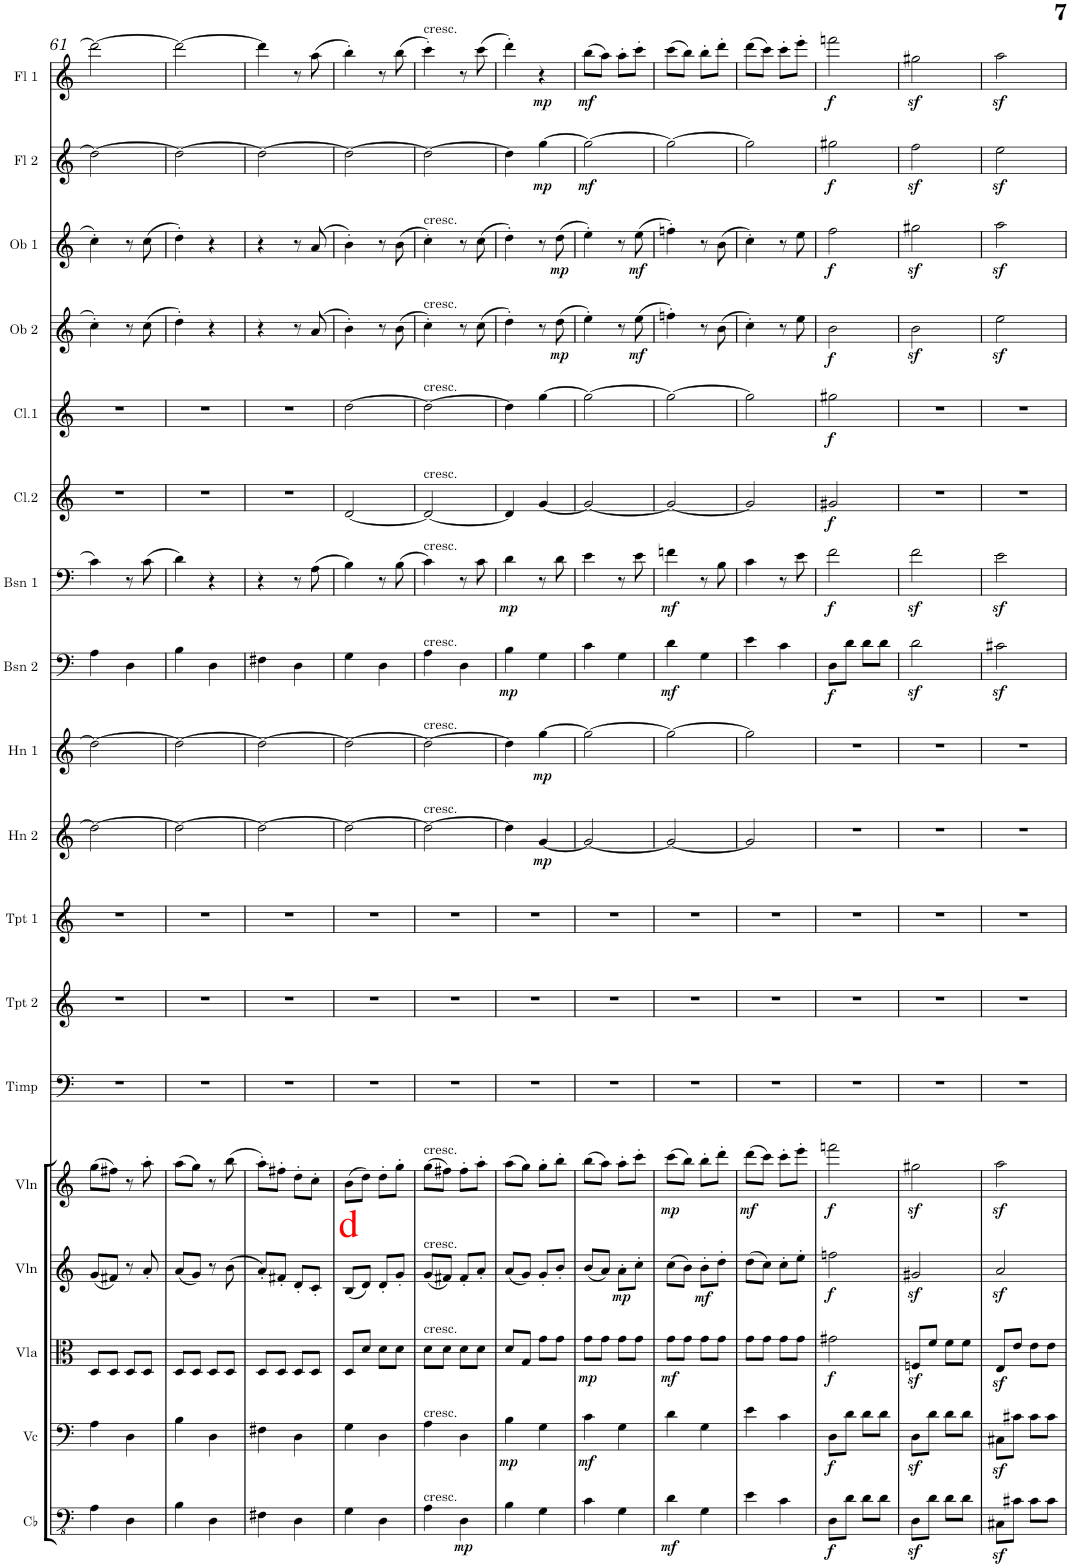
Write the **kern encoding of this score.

**kern	**dynam	**kern	**dynam	**kern	**dynam	**kern	**dynam	**kern	**text	**dynam	**kern	**kern	**kern	**kern	**dynam	**kern	**dynam	**kern	**dynam	**kern	**dynam	**kern	**dynam	**kern	**dynam	**kern	**dynam	**kern	**dynam	**kern	**dynam	**kern	**dynam
*part18	*part18	*part17	*part17	*part16	*part16	*part15	*part15	*part14	*part14	*part14	*part13	*part12	*part11	*part10	*part10	*part9	*part9	*part8	*part8	*part7	*part7	*part6	*part6	*part5	*part5	*part4	*part4	*part3	*part3	*part2	*part2	*part1	*part1
*staff18	*staff18	*staff17	*staff17	*staff16	*staff16	*staff15	*staff15	*staff14	*staff14	*staff14	*staff13	*staff12	*staff11	*staff10	*staff10	*staff9	*staff9	*staff8	*staff8	*staff7	*staff7	*staff6	*staff6	*staff5	*staff5	*staff4	*staff4	*staff3	*staff3	*staff2	*staff2	*staff1	*staff1
*I"Contrabass	*	*I"Violoncello	*	*I"Viola	*	*I"Violin	*	*I"Violin	*	*	*I"Timpani	*I"C Trumpet 2	*I"C Trumpet 1	*I"C Horn 2	*	*I"C Horn 1	*	*I"Bassoon 2	*	*I"Bassoon 1	*	*I"C Clarinet 2	*	*I"C Clarinet 1	*	*I"Oboe 2	*	*I"Oboe 1	*	*I"Flute 2	*	*I"Flute 1	*
*I'Cb	*	*I'Vc	*	*I'Vla	*	*I'Vln	*	*I'Vln	*	*	*I'Timp	*I'Tpt 2	*I'Tpt 1	*I'Hn 2	*	*I'Hn 1	*	*I'Bsn 2	*	*I'Bsn 1	*	*I'Cl.2	*	*I'Cl.1	*	*I'Ob 2	*	*I'Ob 1	*	*I'Fl 2	*	*I'Fl 1	*
!!LO:PB:g=z
*clefFv4	*	*clefF4	*	*clefC3	*	*clefG2	*	*clefG2	*	*	*clefF4	*clefG2	*clefG2	*clefG2	*	*clefG2	*	*clefF4	*	*clefF4	*	*clefG2	*	*clefG2	*	*clefG2	*	*clefG2	*	*clefG2	*	*clefG2	*
*	*	*	*	*	*	*	*	*	*	*	*	*	*	*Trd7c12	*	*Trd7c12	*	*	*	*	*	*Trd1c2	*	*Trd1c2	*	*	*	*	*	*	*	*	*
*k[]	*	*k[]	*	*k[]	*	*k[]	*	*k[]	*	*	*k[]	*k[]	*k[]	*k[]	*	*k[]	*	*k[]	*	*k[]	*	*k[]	*	*k[]	*	*k[]	*	*k[]	*	*k[]	*	*k[]	*
*M2/4	*	*M2/4	*	*M2/4	*	*M2/4	*	*M2/4	*	*	*M2/4	*M2/4	*M2/4	*M2/4	*	*M2/4	*	*M2/4	*	*M2/4	*	*M2/4	*	*M2/4	*	*M2/4	*	*M2/4	*	*M2/4	*	*M2/4	*
=61	=61	=61	=61	=61	=61	=61	=61	=61	=61	=61	=61	=61	=61	=61	=61	=61	=61	=61	=61	=61	=61	=61	=61	=61	=61	=61	=61	=61	=61	=61	=61	=61	=61
4AA\	.	4A\	.	8D/L	.	(8g/L	.	(8gg\L	.	.	2r	2r	2r	2dd\_	.	2dd\_	.	4A\	.	4c\	.	2r	.	2r	.	4cc'\	.	4cc'\	.	2dd\_	.	2ddd\_	.
.	.	.	.	8D/J	.	8f#X/J)	.	8ff#X\J)	.	.	.	.	.	.	.	.	.	.	.	.	.	.	.	.	.	.	.	.	.	.	.	.	.
4DD\	.	4D\	.	8D/L	.	8r	.	8r	.	.	.	.	.	.	.	.	.	4D\	.	8r	.	.	.	.	.	8r	.	8r	.	.	.	.	.
.	.	.	.	8D/J	.	8a'/	.	8aa'\	.	.	.	.	.	.	.	.	.	.	.	(8c\	.	.	.	.	.	(8cc\	.	(8cc\	.	.	.	.	.
=62	=62	=62	=62	=62	=62	=62	=62	=62	=62	=62	=62	=62	=62	=62	=62	=62	=62	=62	=62	=62	=62	=62	=62	=62	=62	=62	=62	=62	=62	=62	=62	=62	=62
4BB\	.	4B\	.	8D/L	.	(8a/L	.	(8aa\L	.	.	2r	2r	2r	2dd\_	.	2dd\_	.	4B\	.	4d\)	.	2r	.	2r	.	4dd'\)	.	4dd'\)	.	2dd\_	.	2ddd\_	.
.	.	.	.	8D/J	.	8g/J)	.	8gg\J)	.	.	.	.	.	.	.	.	.	.	.	.	.	.	.	.	.	.	.	.	.	.	.	.	.
4DD\	.	4D\	.	8D/L	.	8r	.	8r	.	.	.	.	.	.	.	.	.	4D\	.	4r	.	.	.	.	.	4r	.	4r	.	.	.	.	.
.	.	.	.	8D/J	.	(8b\	.	(8bb\	.	.	.	.	.	.	.	.	.	.	.	.	.	.	.	.	.	.	.	.	.	.	.	.	.
=63	=63	=63	=63	=63	=63	=63	=63	=63	=63	=63	=63	=63	=63	=63	=63	=63	=63	=63	=63	=63	=63	=63	=63	=63	=63	=63	=63	=63	=63	=63	=63	=63	=63
4FF#X\	.	4F#X\	.	8D/L	.	8a'/L)	.	8aa'\L)	.	.	2r	2r	2r	2dd\_	.	2dd\_	.	4F#X\	.	4r	.	2r	.	2r	.	4r	.	4r	.	2dd\_	.	4ddd\]	.
.	.	.	.	8D/J	.	8f#X'/J	.	8ff#X'\J	.	.	.	.	.	.	.	.	.	.	.	.	.	.	.	.	.	.	.	.	.	.	.	.	.
4DD\	.	4D\	.	8D/L	.	8d'/L	.	8dd'\L	.	.	.	.	.	.	.	.	.	4D\	.	8r	.	.	.	.	.	8r	.	8r	.	.	.	8r	.
.	.	.	.	8D/J	.	8c'/J	.	8cc'\J	.	.	.	.	.	.	.	.	.	.	.	(8A\	.	.	.	.	.	(8a/	.	(8a/	.	.	.	(8aa\	.
=64	=64	=64	=64	=64	=64	=64	=64	=64	=64	=64	=64	=64	=64	=64	=64	=64	=64	=64	=64	=64	=64	=64	=64	=64	=64	=64	=64	=64	=64	=64	=64	=64	=64
!	!	!	!	!	!	!	!	!	!LO:LY:b:color=#FF0000	!	!	!	!	!	!	!	!	!	!	!	!	!	!	!	!	!	!	!	!	!	!	!	!
4GG\	.	4G\	.	8D/L	.	(8B/L	.	(8b\L	d	.	2r	2r	2r	2dd\_	.	2dd\_	.	4G\	.	4B\)	.	[2d/	.	[2dd\	.	4b'\)	.	4b'\)	.	2dd\_	.	4bb'\)	.
.	.	.	.	8d/J	.	8d/J)	.	8dd\J)	.	.	.	.	.	.	.	.	.	.	.	.	.	.	.	.	.	.	.	.	.	.	.	.	.
4DD\	.	4D\	.	8d\L	.	8d'/L	.	8dd'\L	.	.	.	.	.	.	.	.	.	4D\	.	8r	.	.	.	.	.	8r	.	8r	.	.	.	8r	.
.	.	.	.	8d\J	.	8g'/J	.	8gg'\J	.	.	.	.	.	.	.	.	.	.	.	(8B\	.	.	.	.	.	(8b\	.	(8b\	.	.	.	(8bb\	.
=65	=65	=65	=65	=65	=65	=65	=65	=65	=65	=65	=65	=65	=65	=65	=65	=65	=65	=65	=65	=65	=65	=65	=65	=65	=65	=65	=65	=65	=65	=65	=65	=65	=65
!	!	!	!	!	!	!	!	!	!	!	!	!	!	!	!	!	!	!	!	!	!	!	!	!	!	!	!	!	!	!	!	!LO:TX:a:t=cresc.	!
!	!	!	!	!	!	!	!	!	!	!	!	!	!	!	!	!	!	!	!	!	!	!	!	!	!	!	!	!LO:TX:a:t=cresc.	!	!	!	!	!
!	!	!	!	!	!	!	!	!	!	!	!	!	!	!	!	!	!	!	!	!	!	!	!	!	!	!LO:TX:a:t=cresc.	!	!	!	!	!	!	!
!	!	!	!	!	!	!	!	!	!	!	!	!	!	!	!	!	!	!	!	!	!	!	!	!LO:TX:a:t=cresc.	!	!	!	!	!	!	!	!	!
!	!	!	!	!	!	!	!	!	!	!	!	!	!	!	!	!	!	!	!	!	!	!LO:TX:a:t=cresc.	!	!	!	!	!	!	!	!	!	!	!
!	!	!	!	!	!	!	!	!	!	!	!	!	!	!	!	!	!	!	!	!LO:TX:a:t=cresc.	!	!	!	!	!	!	!	!	!	!	!	!	!
!	!	!	!	!	!	!	!	!	!	!	!	!	!	!	!	!	!	!LO:TX:a:t=cresc.	!	!	!	!	!	!	!	!	!	!	!	!	!	!	!
!	!	!	!	!	!	!	!	!	!	!	!	!	!	!	!	!LO:TX:a:t=cresc.	!	!	!	!	!	!	!	!	!	!	!	!	!	!	!	!	!
!	!	!	!	!	!	!	!	!	!	!	!	!	!	!LO:TX:a:t=cresc.	!	!	!	!	!	!	!	!	!	!	!	!	!	!	!	!	!	!	!
!	!	!	!	!	!	!	!	!LO:TX:a:t=cresc.	!	!	!	!	!	!	!	!	!	!	!	!	!	!	!	!	!	!	!	!	!	!	!	!	!
!	!	!	!	!	!	!LO:TX:a:t=cresc.	!	!	!	!	!	!	!	!	!	!	!	!	!	!	!	!	!	!	!	!	!	!	!	!	!	!	!
!	!	!	!	!LO:TX:a:t=cresc.	!	!	!	!	!	!	!	!	!	!	!	!	!	!	!	!	!	!	!	!	!	!	!	!	!	!	!	!	!
!	!	!LO:TX:a:t=cresc.	!	!	!	!	!	!	!	!	!	!	!	!	!	!	!	!	!	!	!	!	!	!	!	!	!	!	!	!	!	!	!
!LO:TX:a:t=cresc.	!	!	!	!	!	!	!	!	!	!	!	!	!	!	!	!	!	!	!	!	!	!	!	!	!	!	!	!	!	!	!	!	!
4AA\	.	4A\	.	8d\L	.	(8g/L	.	(8gg\L	.	.	2r	2r	2r	2dd\_	.	2dd\_	.	4A\	.	4c\)	.	2d/_	.	2dd\_	.	4cc'\)	.	4cc'\)	.	2dd\_	.	4ccc'\)	.
.	.	.	.	8d\J	.	8f#X/J)	.	8ff#X\J)	.	.	.	.	.	.	.	.	.	.	.	.	.	.	.	.	.	.	.	.	.	.	.	.	.
!	!LO:DY:b	!	!	!	!	!	!	!	!	!	!	!	!	!	!	!	!	!	!	!	!	!	!	!	!	!	!	!	!	!	!	!	!
4DD\	mp	4D\	.	8d\L	.	8f#'/L	.	8ff#'\L	.	.	.	.	.	.	.	.	.	4D\	.	8r	.	.	.	.	.	8r	.	8r	.	.	.	8r	.
.	.	.	.	8d\J	.	8a'/J	.	8aa'\J	.	.	.	.	.	.	.	.	.	.	.	8c\	.	.	.	.	.	(8cc\	.	(8cc\	.	.	.	(8ccc\	.
=66	=66	=66	=66	=66	=66	=66	=66	=66	=66	=66	=66	=66	=66	=66	=66	=66	=66	=66	=66	=66	=66	=66	=66	=66	=66	=66	=66	=66	=66	=66	=66	=66	=66
!	!	!	!LO:DY:b	!	!	!	!	!	!	!	!	!	!	!	!	!	!	!	!LO:DY:b	!	!LO:DY:b	!	!	!	!	!	!	!	!	!	!	!	!
4BB\	.	4B\	mp	8d/L	.	(8a/L	.	(8aa\L	.	.	2r	2r	2r	4dd\]	.	4dd\]	.	4B\	mp	4d\	mp	4d/]	.	4dd\]	.	4dd'\)	.	4dd'\)	.	4dd\]	.	4ddd'\)	.
.	.	.	.	8G/J	.	8g/J)	.	8gg\J)	.	.	.	.	.	.	.	.	.	.	.	.	.	.	.	.	.	.	.	.	.	.	.	.	.
!	!	!	!	!	!	!	!	!	!	!	!	!	!	!	!LO:DY:b	!	!LO:DY:b	!	!	!	!	!	!	!	!	!	!	!	!	!	!LO:DY:b	!	!LO:DY:b
4GG\	.	4G\	.	8g\L	.	8g'/L	.	8gg'\L	.	.	.	.	.	[4g/	mp	[4gg\	mp	4G\	.	8r	.	[4g/	.	[4gg\	.	8r	.	8r	.	[4gg\	mp	4r	mp
!	!	!	!	!	!	!	!	!	!	!	!	!	!	!	!	!	!	!	!	!	!	!	!	!	!	!	!LO:DY:b	!	!LO:DY:b	!	!	!	!
.	.	.	.	8g\J	.	8b'/J	.	8bb'\J	.	.	.	.	.	.	.	.	.	.	.	8d\	.	.	.	.	.	(8dd\	mp	(8dd\	mp	.	.	.	.
=67	=67	=67	=67	=67	=67	=67	=67	=67	=67	=67	=67	=67	=67	=67	=67	=67	=67	=67	=67	=67	=67	=67	=67	=67	=67	=67	=67	=67	=67	=67	=67	=67	=67
!	!	!	!LO:DY:b	!	!LO:DY:b	!	!	!	!	!	!	!	!	!	!	!	!	!	!	!	!	!	!	!	!	!	!	!	!	!	!LO:DY:b	!	!LO:DY:b
4C\	.	4c\	mf	8g\L	mp	(8b/L	.	(8bb\L	.	.	2r	2r	2r	2g/_	.	2gg\_	.	4c\	.	4e\	.	2g/_	.	2gg\_	.	4ee'\)	.	4ee'\)	.	2gg\_	mf	(8bb\L	mf
.	.	.	.	8g\J	.	8a/J)	.	8aa\J)	.	.	.	.	.	.	.	.	.	.	.	.	.	.	.	.	.	.	.	.	.	.	.	8aa\J)	.
!	!	!	!	!	!	!	!LO:DY:b	!	!	!	!	!	!	!	!	!	!	!	!	!	!	!	!	!	!	!	!	!	!	!	!	!	!
4GG\	.	4G\	.	8g\L	.	8a'\L	mp	8aa'\L	.	.	.	.	.	.	.	.	.	4G\	.	8r	.	.	.	.	.	8r	.	8r	.	.	.	8aa'\L	.
!	!	!	!	!	!	!	!	!	!	!	!	!	!	!	!	!	!	!	!	!	!	!	!	!	!	!	!LO:DY:b	!	!LO:DY:b	!	!	!	!
.	.	.	.	8g\J	.	8cc'\J	.	8ccc'\J	.	.	.	.	.	.	.	.	.	.	.	8e\	.	.	.	.	.	(8ee\	mf	(8ee\	mf	.	.	8ccc'\J	.
=68	=68	=68	=68	=68	=68	=68	=68	=68	=68	=68	=68	=68	=68	=68	=68	=68	=68	=68	=68	=68	=68	=68	=68	=68	=68	=68	=68	=68	=68	=68	=68	=68	=68
!	!LO:DY:b	!	!	!	!LO:DY:b	!	!	!	!	!LO:DY:b	!	!	!	!	!	!	!	!	!LO:DY:b	!	!LO:DY:b	!	!	!	!	!	!	!	!	!	!	!	!
4D\	mf	4d\	.	8g\L	mf	(8cc\L	.	(8ccc\L	.	mp	2r	2r	2r	2g/_	.	2gg\_	.	4d\	mf	4fn\	mf	2g/_	.	2gg\_	.	4ffn'\)	.	4ffn'\)	.	2gg\_	.	(8ccc\L	.
.	.	.	.	8g\J	.	8b\J)	.	8bb\J)	.	.	.	.	.	.	.	.	.	.	.	.	.	.	.	.	.	.	.	.	.	.	.	8bb\J)	.
!	!	!	!	!	!	!	!LO:DY:b	!	!	!	!	!	!	!	!	!	!	!	!	!	!	!	!	!	!	!	!	!	!	!	!	!	!
4GG\	.	4G\	.	8g\L	.	8b'\L	mf	8bb'\L	.	.	.	.	.	.	.	.	.	4G\	.	8r	.	.	.	.	.	8r	.	8r	.	.	.	8bb'\L	.
.	.	.	.	8g\J	.	8dd'\J	.	8ddd'\J	.	.	.	.	.	.	.	.	.	.	.	8B\	.	.	.	.	.	(8b\	.	(8b\	.	.	.	8ddd'\J	.
=69	=69	=69	=69	=69	=69	=69	=69	=69	=69	=69	=69	=69	=69	=69	=69	=69	=69	=69	=69	=69	=69	=69	=69	=69	=69	=69	=69	=69	=69	=69	=69	=69	=69
!	!	!	!	!	!	!	!	!	!	!LO:DY:b	!	!	!	!	!	!	!	!	!	!	!	!	!	!	!	!	!	!	!	!	!	!	!
4E\	.	4e\	.	8g\L	.	(8dd\L	.	(8ddd\L	.	mf	2r	2r	2r	2g/]	.	2gg\]	.	4e\	.	4c\	.	2g/]	.	2gg\]	.	4cc'\)	.	4cc'\)	.	2gg\]	.	(8ddd\L	.
.	.	.	.	8g\J	.	8cc\J)	.	8ccc\J)	.	.	.	.	.	.	.	.	.	.	.	.	.	.	.	.	.	.	.	.	.	.	.	8ccc\J)	.
4C\	.	4c\	.	8g\L	.	8cc'\L	.	8ccc'\L	.	.	.	.	.	.	.	.	.	4c\	.	8r	.	.	.	.	.	8r	.	8r	.	.	.	8ccc'\L	.
.	.	.	.	8g\J	.	8ee'\J	.	8eee'\J	.	.	.	.	.	.	.	.	.	.	.	8e\	.	.	.	.	.	8ee\	.	8ee\	.	.	.	8eee'\J	.
=70	=70	=70	=70	=70	=70	=70	=70	=70	=70	=70	=70	=70	=70	=70	=70	=70	=70	=70	=70	=70	=70	=70	=70	=70	=70	=70	=70	=70	=70	=70	=70	=70	=70
!	!LO:DY:b	!	!LO:DY:b	!	!LO:DY:b	!	!LO:DY:b	!	!	!LO:DY:b	!	!	!	!	!	!	!	!	!LO:DY:b	!	!LO:DY:b	!	!LO:DY:b	!	!LO:DY:b	!	!LO:DY:b	!	!LO:DY:b	!	!LO:DY:b	!	!LO:DY:b
8DD\L	f	8D\L	f	2g#X\	f	2ffn\	f	2fffn\	.	f	2r	2r	2r	2r	.	2r	.	8D\L	f	2f\	f	2g#X/	f	2gg#X\	f	2b\	f	2ff\	f	2gg#X\	f	2fffn\	f
8D\J	.	8d\J	.	.	.	.	.	.	.	.	.	.	.	.	.	.	.	8d\J	.	.	.	.	.	.	.	.	.	.	.	.	.	.	.
8D\L	.	8d\L	.	.	.	.	.	.	.	.	.	.	.	.	.	.	.	8d\L	.	.	.	.	.	.	.	.	.	.	.	.	.	.	.
8D\J	.	8d\J	.	.	.	.	.	.	.	.	.	.	.	.	.	.	.	8d\J	.	.	.	.	.	.	.	.	.	.	.	.	.	.	.
=71	=71	=71	=71	=71	=71	=71	=71	=71	=71	=71	=71	=71	=71	=71	=71	=71	=71	=71	=71	=71	=71	=71	=71	=71	=71	=71	=71	=71	=71	=71	=71	=71	=71
8DDz<\L	.	8Dz<\L	.	8Fnz</L	.	2g#Xz</	.	2gg#Xz<\	.	.	2r	2r	2r	2r	.	2r	.	2dz<\	.	2fz<\	.	2r	.	2r	.	2bz<\	.	2gg#Xz<\	.	2ffz<\	.	2gg#Xz<\	.
8D\J	.	8d\J	.	8f/J	.	.	.	.	.	.	.	.	.	.	.	.	.	.	.	.	.	.	.	.	.	.	.	.	.	.	.	.	.
8D\L	.	8d\L	.	8f\L	.	.	.	.	.	.	.	.	.	.	.	.	.	.	.	.	.	.	.	.	.	.	.	.	.	.	.	.	.
8D\J	.	8d\J	.	8f\J	.	.	.	.	.	.	.	.	.	.	.	.	.	.	.	.	.	.	.	.	.	.	.	.	.	.	.	.	.
=72	=72	=72	=72	=72	=72	=72	=72	=72	=72	=72	=72	=72	=72	=72	=72	=72	=72	=72	=72	=72	=72	=72	=72	=72	=72	=72	=72	=72	=72	=72	=72	=72	=72
8CC#Xz<\L	.	8C#Xz<\L	.	8Ez</L	.	2az</	.	2aaz<\	.	.	2r	2r	2r	2r	.	2r	.	2c#Xz<\	.	2ez<\	.	2r	.	2r	.	2eez<\	.	2aaz<\	.	2eez<\	.	2aaz<\	.
8C#X\J	.	8c#X\J	.	8e/J	.	.	.	.	.	.	.	.	.	.	.	.	.	.	.	.	.	.	.	.	.	.	.	.	.	.	.	.	.
8C#\L	.	8c#\L	.	8e\L	.	.	.	.	.	.	.	.	.	.	.	.	.	.	.	.	.	.	.	.	.	.	.	.	.	.	.	.	.
8C#\J	.	8c#\J	.	8e\J	.	.	.	.	.	.	.	.	.	.	.	.	.	.	.	.	.	.	.	.	.	.	.	.	.	.	.	.	.
=	=	=	=	=	=	=	=	=	=	=	=	=	=	=	=	=	=	=	=	=	=	=	=	=	=	=	=	=	=	=	=	=	=
*-	*-	*-	*-	*-	*-	*-	*-	*-	*-	*-	*-	*-	*-	*-	*-	*-	*-	*-	*-	*-	*-	*-	*-	*-	*-	*-	*-	*-	*-	*-	*-	*-	*-
